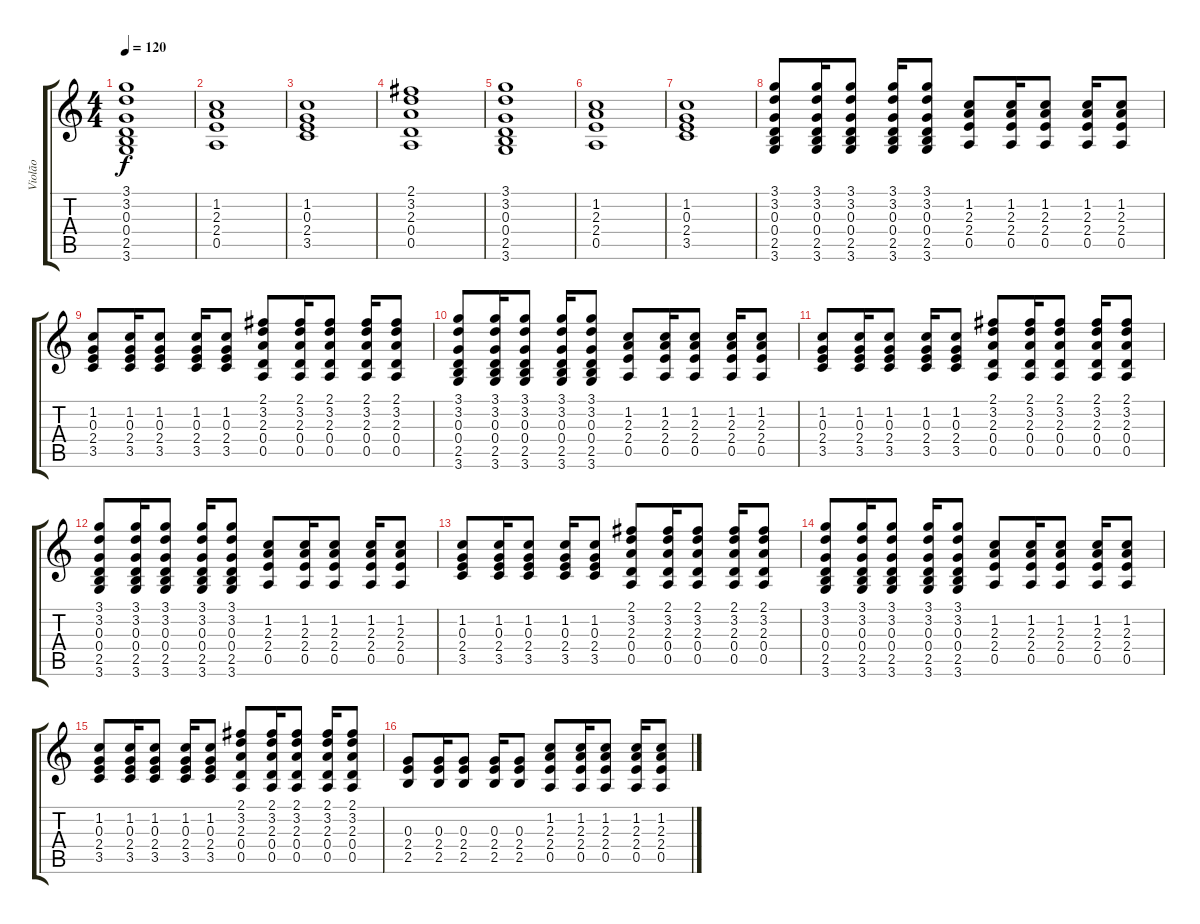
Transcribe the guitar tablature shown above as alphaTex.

\track ("Violão" "Violão") {instrument acousticguitarsteel}
\staff {score tabs}
\tuning (E4 B3 G3 D3 A2 E2) {hide}
\ts (4 4)
\tempo 120
\clef g2
\ks c
(3.1 3.2 0.3 0.4 2.5 3.6).1{dy f} |
(1.2 2.3 2.4 0.5).1 |
(1.2 0.3 2.4 3.5).1 |
(2.1 3.2 2.3 0.4 0.5).1 |
(3.1 3.2 0.3 0.4 2.5 3.6).1 |
(1.2 2.3 2.4 0.5).1 |
(1.2 0.3 2.4 3.5).1 |
(3.1 3.2 0.3 0.4 2.5 3.6).8 (3.1 3.2 0.3 0.4 2.5 3.6).16 (3.1 3.2 0.3 0.4 2.5 3.6).8 (3.1 3.2 0.3 0.4 2.5 3.6).16 (3.1 3.2 0.3 0.4 2.5 3.6).8 (1.2 2.3 2.4 0.5).8 (1.2 2.3 2.4 0.5).16 (1.2 2.3 2.4 0.5).8 (1.2 2.3 2.4 0.5).16 (1.2 2.3 2.4 0.5).8 |
(1.2 0.3 2.4 3.5).8 (1.2 0.3 2.4 3.5).16 (1.2 0.3 2.4 3.5).8 (1.2 0.3 2.4 3.5).16 (1.2 0.3 2.4 3.5).8 (2.1 3.2 2.3 0.4 0.5).8 (2.1 3.2 2.3 0.4 0.5).16 (2.1 3.2 2.3 0.4 0.5).8 (2.1 3.2 2.3 0.4 0.5).16 (2.1 3.2 2.3 0.4 0.5).8 |
(3.1 3.2 0.3 0.4 2.5 3.6).8 (3.1 3.2 0.3 0.4 2.5 3.6).16 (3.1 3.2 0.3 0.4 2.5 3.6).8 (3.1 3.2 0.3 0.4 2.5 3.6).16 (3.1 3.2 0.3 0.4 2.5 3.6).8 (1.2 2.3 2.4 0.5).8 (1.2 2.3 2.4 0.5).16 (1.2 2.3 2.4 0.5).8 (1.2 2.3 2.4 0.5).16 (1.2 2.3 2.4 0.5).8 |
(1.2 0.3 2.4 3.5).8 (1.2 0.3 2.4 3.5).16 (1.2 0.3 2.4 3.5).8 (1.2 0.3 2.4 3.5).16 (1.2 0.3 2.4 3.5).8 (2.1 3.2 2.3 0.4 0.5).8 (2.1 3.2 2.3 0.4 0.5).16 (2.1 3.2 2.3 0.4 0.5).8 (2.1 3.2 2.3 0.4 0.5).16 (2.1 3.2 2.3 0.4 0.5).8 |
(3.1 3.2 0.3 0.4 2.5 3.6).8 (3.1 3.2 0.3 0.4 2.5 3.6).16 (3.1 3.2 0.3 0.4 2.5 3.6).8 (3.1 3.2 0.3 0.4 2.5 3.6).16 (3.1 3.2 0.3 0.4 2.5 3.6).8 (1.2 2.3 2.4 0.5).8 (1.2 2.3 2.4 0.5).16 (1.2 2.3 2.4 0.5).8 (1.2 2.3 2.4 0.5).16 (1.2 2.3 2.4 0.5).8 |
(1.2 0.3 2.4 3.5).8 (1.2 0.3 2.4 3.5).16 (1.2 0.3 2.4 3.5).8 (1.2 0.3 2.4 3.5).16 (1.2 0.3 2.4 3.5).8 (2.1 3.2 2.3 0.4 0.5).8 (2.1 3.2 2.3 0.4 0.5).16 (2.1 3.2 2.3 0.4 0.5).8 (2.1 3.2 2.3 0.4 0.5).16 (2.1 3.2 2.3 0.4 0.5).8 |
(3.1 3.2 0.3 0.4 2.5 3.6).8 (3.1 3.2 0.3 0.4 2.5 3.6).16 (3.1 3.2 0.3 0.4 2.5 3.6).8 (3.1 3.2 0.3 0.4 2.5 3.6).16 (3.1 3.2 0.3 0.4 2.5 3.6).8 (1.2 2.3 2.4 0.5).8 (1.2 2.3 2.4 0.5).16 (1.2 2.3 2.4 0.5).8 (1.2 2.3 2.4 0.5).16 (1.2 2.3 2.4 0.5).8 |
(1.2 0.3 2.4 3.5).8 (1.2 0.3 2.4 3.5).16 (1.2 0.3 2.4 3.5).8 (1.2 0.3 2.4 3.5).16 (1.2 0.3 2.4 3.5).8 (2.1 3.2 2.3 0.4 0.5).8 (2.1 3.2 2.3 0.4 0.5).16 (2.1 3.2 2.3 0.4 0.5).8 (2.1 3.2 2.3 0.4 0.5).16 (2.1 3.2 2.3 0.4 0.5).8 |
(0.3 2.4 2.5).8 (0.3 2.4 2.5).16 (0.3 2.4 2.5).8 (0.3 2.4 2.5).16 (0.3 2.4 2.5).8 (1.2 2.3 2.4 0.5).8 (1.2 2.3 2.4 0.5).16 (1.2 2.3 2.4 0.5).8 (1.2 2.3 2.4 0.5).16 (1.2 2.3 2.4 0.5).8
